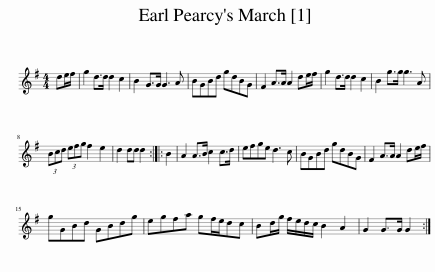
X:1
L:1/8
M:4/4
I:linebreak $
K:G
V:1 treble
V:1
 de/f/ | g2 d>d d2 c2 | B2 G>G G3 A | BGBd gdBG | F2 A>A A2 de/f/ | %5
 g2 d>d d2 c2 | B2 g>g g3 A |$ (3Bcd (3efg f2 e2 | d2 dd d2 :: B2 | %10
 A2 A>B c2 c>d | efge d3 c | BGBd gdBG | F2 A>A A2 de/f/ |$ gGBd GBdg | %15
 egfa gf/e/dc | Bd/g/ f/e/d/c/ B2 A2 | G2 G>G G2 :| %18
